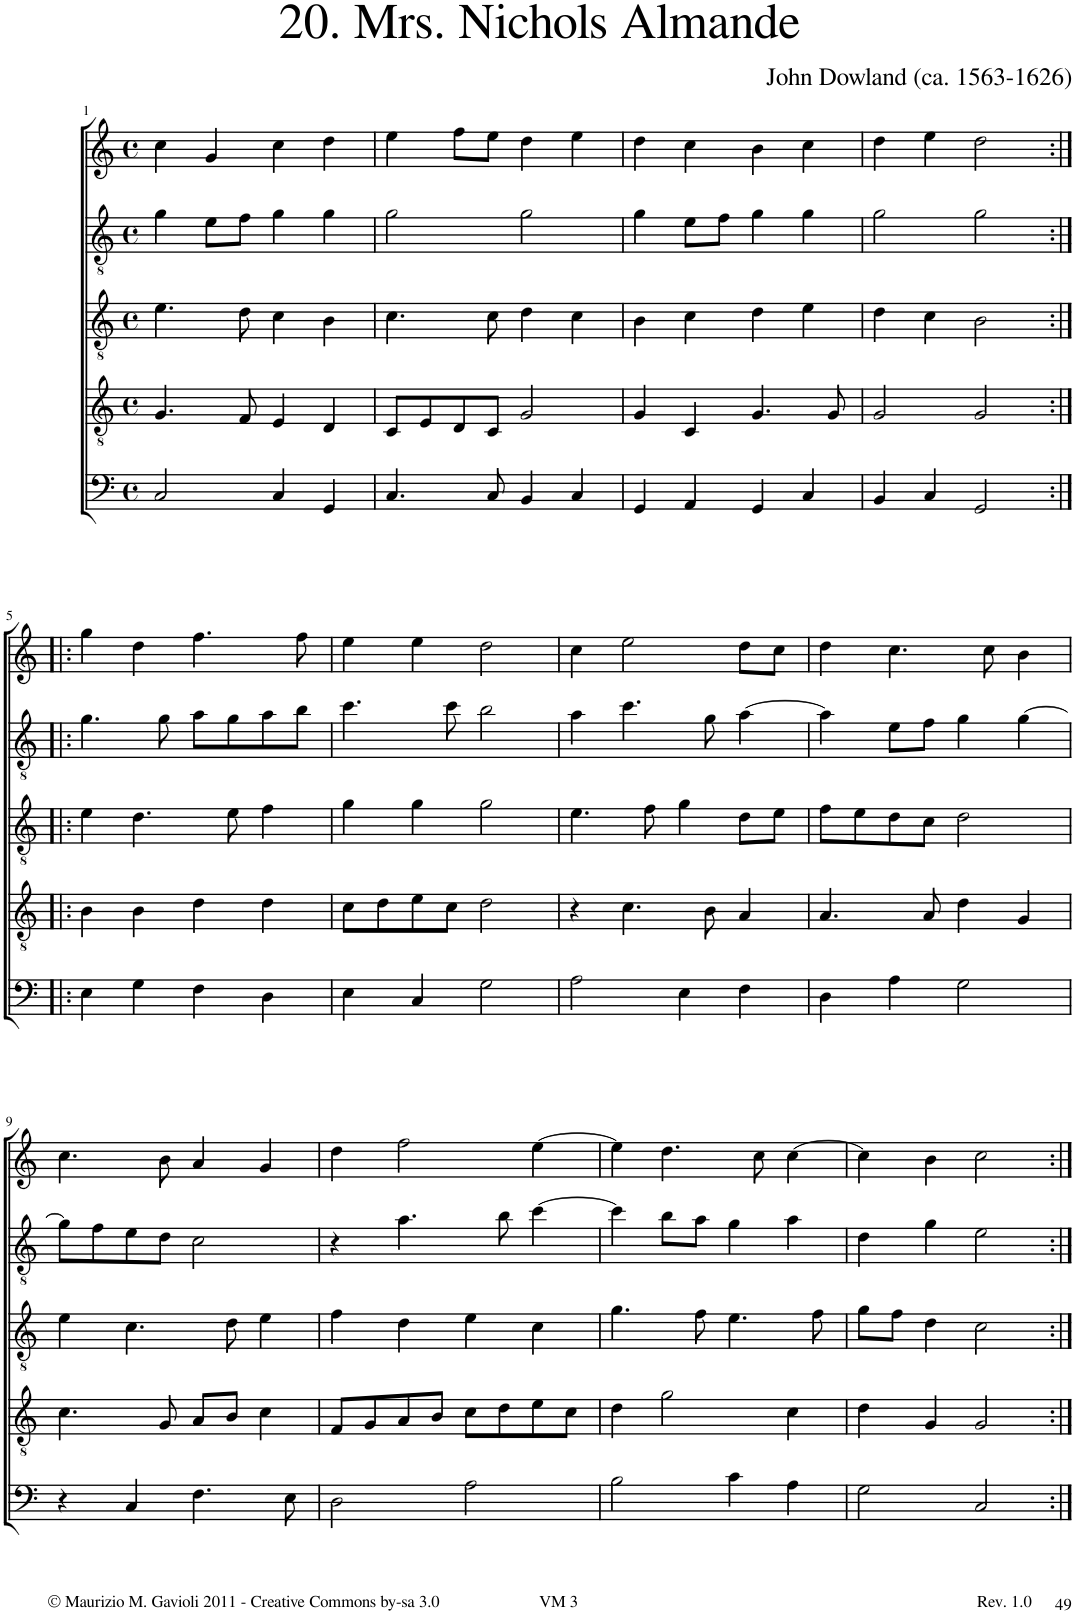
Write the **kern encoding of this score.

**kern	**kern	**kern	**kern	**kern
*part5	*part4	*part3	*part2	*part1
*staff5	*staff4	*staff3	*staff2	*staff1
*I"Trombone	*I"Trombone	*I"Trombone	*I"C Trumpet	*I"C Trumpet
*I'Trb	*I'Trb	*I'Trb	*I'Tpt	*I'Tpt
!!LO:PB:g=z
*clefF4	*clefGv2	*clefGv2	*clefGv2	*clefG2
*k[]	*k[]	*k[]	*k[]	*k[]
*M4/4	*M4/4	*M4/4	*M4/4	*M4/4
*met(c)	*met(c)	*met(c)	*met(c)	*met(c)
=1!|:	=1!|:	=1!|:	=1!|:	=1!|:
2C/	4.G/	4.e\	4g\	4cc\
.	.	.	8e\L	4g/
.	8F/	8d\	8f\J	.
4C/	4E/	4c\	4g\	4cc\
4GG/	4D/	4B\	4g\	4dd\
=2	=2	=2	=2	=2
4.C/	8C/L	4.c\	2g\	4ee\
.	8E/	.	.	.
.	8D/	.	.	8ff\L
8C/	8C/J	8c\	.	8ee\J
4BB/	2G/	4d\	2g\	4dd\
4C/	.	4c\	.	4ee\
=3	=3	=3	=3	=3
4GG/	4G/	4B\	4g\	4dd\
4AA/	4C/	4c\	8e\L	4cc\
.	.	.	8f\J	.
4GG/	4.G/	4d\	4g\	4b\
4C/	.	4e\	4g\	4cc\
.	8G/	.	.	.
=4	=4	=4	=4	=4
4BB/	2G/	4d\	2g\	4dd\
4C/	.	4c\	.	4ee\
2GG/	2G/	2B\	2g\	2dd\
!!LO:LB:g=z
=5:|!|:	=5:|!|:	=5:|!|:	=5:|!|:	=5:|!|:
4E\	4B\	4e\	4.g\	4gg\
4G\	4B\	4.d\	.	4dd\
.	.	.	8g\	.
4F\	4d\	.	8a\L	4.ff\
.	.	8e\	8g\	.
4D\	4d\	4f\	8a\	.
.	.	.	8b\J	8ff\
=6	=6	=6	=6	=6
4E\	8c\L	4g\	4.cc\	4ee\
.	8d\	.	.	.
4C/	8e\	4g\	.	4ee\
.	8c\J	.	8cc\	.
2G\	2d\	2g\	2b\	2dd\
=7	=7	=7	=7	=7
2A\	4r	4.e\	4a\	4cc\
.	4.c\	.	4.cc\	2ee\
.	.	8f\	.	.
4E\	.	4g\	.	.
.	8B\	.	8g\	.
4F\	4A/	8d\L	[4a\	8dd\L
.	.	8e\J	.	8cc\J
=8	=8	=8	=8	=8
4D\	4.A/	8f\L	4a\]	4dd\
.	.	8e\	.	.
4A\	.	8d\	8e\L	4.cc\
.	8A/	8c\J	8f\J	.
2G\	4d\	2d\	4g\	.
.	.	.	.	8cc\
.	4G/	.	[4g\	4b\
!!LO:LB:g=z
=9	=9	=9	=9	=9
4r	4.c\	4e\	8g\L]	4.cc\
.	.	.	8f\	.
4C/	.	4.c\	8e\	.
.	8G/	.	8d\J	8b\
4.F\	8A/L	.	2c\	4a/
.	8B/J	8d\	.	.
.	4c\	4e\	.	4g/
8E\	.	.	.	.
=10	=10	=10	=10	=10
2D\	8F/L	4f\	4r	4dd\
.	8G/	.	.	.
.	8A/	4d\	4.a\	2ff\
.	8B/J	.	.	.
2A\	8c\L	4e\	.	.
.	8d\	.	8b\	.
.	8e\	4c\	[4cc\	[4ee\
.	8c\J	.	.	.
=11	=11	=11	=11	=11
2B\	4d\	4.g\	4cc\]	4ee\]
.	2g\	.	8b\L	4.dd\
.	.	8f\	8a\J	.
4c\	.	4.e\	4g\	.
.	.	.	.	8cc\
4A\	4c\	.	4a\	[4cc\
.	.	8f\	.	.
=12	=12	=12	=12	=12
2G\	4d\	8g\L	4d\	4cc\]
.	.	8f\J	.	.
.	4G/	4d\	4g\	4b\
2C/	2G/	2c\	2e\	2cc\
=:|!	=:|!	=:|!	=:|!	=:|!
*-	*-	*-	*-	*-
